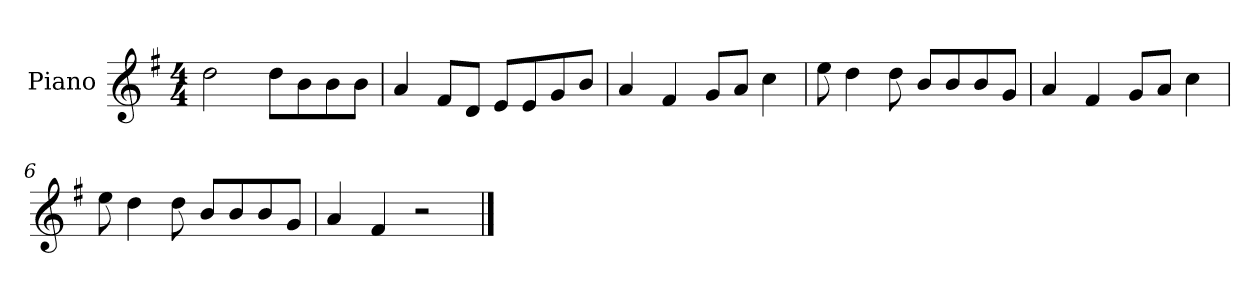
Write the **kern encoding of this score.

**kern
*part1
*staff1
*I"Piano
*I'P-no
*clefG2
*k[f#]
*M4/4
*MM90
=1
2dd\
8dd\L
8b\
8b\
8b\J
=2
4a/
8f#/L
8d/J
8e/L
8e/
8g/
8b/J
=3
4a/
4f#/
8g/L
8a/J
4cc\
=4
8ee\
4dd\
8dd\
8b/L
8b/
8b/
8g/J
=5
4a/
4f#/
8g/L
8a/J
4cc\
=6
8ee\
4dd\
8dd\
8b/L
8b/
8b/
8g/J
!!LO:LB:g=z
=7
4a/
4f#/
2r
==
*-
